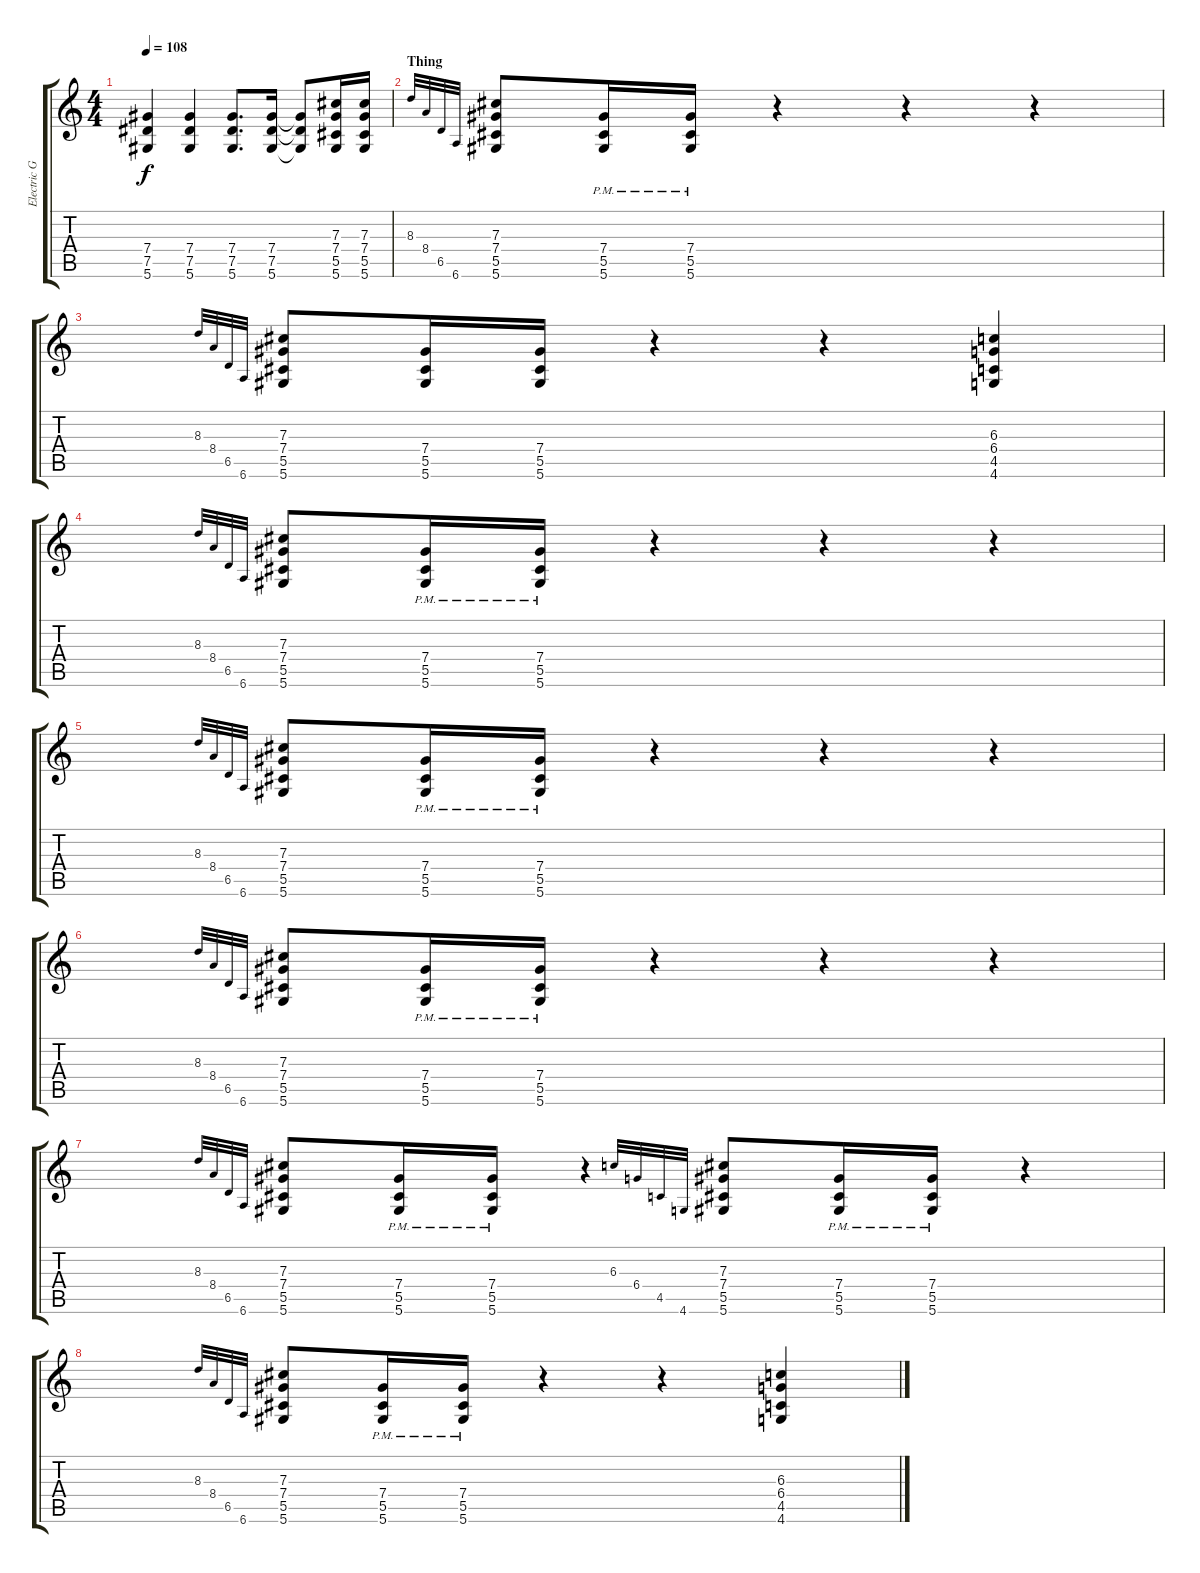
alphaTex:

\track ("Electric Guitar 2" "Electric G") {instrument distortionguitar}
\staff {score tabs}
\tuning (Eb4 Bb3 Gb3 Db3 Ab2 Eb2) {hide}
\ts (4 4)
\tempo 108
\clef g2
\ks c
(7.4 7.5 5.6).4{dy f} (7.4 7.5 5.6).4 (7.4 7.5 5.6).8{d} (7.4 7.5 5.6).16 (7.4{t} 7.5{t} 5.6{t}).8 (7.3 7.4 5.5 5.6).16 (7.3 7.4 5.5 5.6).16 |
\section ("" "Thing")
8.3.32{gr onbeat} 8.4.32{gr onbeat} 6.5.32{gr onbeat} 6.6.32{gr onbeat} (7.3 7.4 5.5 5.6).8 (7.4{pm} 5.5{pm} 5.6{pm}).16 (7.4{pm} 5.5{pm} 5.6{pm}).16 r.4 r.4 r.4 |
8.3.32{gr onbeat} 8.4.32{gr onbeat} 6.5.32{gr onbeat} 6.6.32{gr onbeat} (7.3 7.4 5.5 5.6).8 (7.4 5.5 5.6).16 (7.4 5.5 5.6).16 r.4 r.4 (6.3 6.4 4.5 4.6).4 |
8.3.32{gr onbeat} 8.4.32{gr onbeat} 6.5.32{gr onbeat} 6.6.32{gr onbeat} (7.3 7.4 5.5 5.6).8 (7.4{pm} 5.5{pm} 5.6{pm}).16 (7.4{pm} 5.5{pm} 5.6{pm}).16 r.4 r.4 r.4 |
8.3.32{gr onbeat} 8.4.32{gr onbeat} 6.5.32{gr onbeat} 6.6.32{gr onbeat} (7.3 7.4 5.5 5.6).8 (7.4{pm} 5.5{pm} 5.6{pm}).16 (7.4{pm} 5.5{pm} 5.6{pm}).16 r.4 r.4 r.4 |
8.3.32{gr onbeat} 8.4.32{gr onbeat} 6.5.32{gr onbeat} 6.6.32{gr onbeat} (7.3 7.4 5.5 5.6).8 (7.4{pm} 5.5{pm} 5.6{pm}).16 (7.4{pm} 5.5{pm} 5.6{pm}).16 r.4 r.4 r.4 |
8.3.32{gr onbeat} 8.4.32{gr onbeat} 6.5.32{gr onbeat} 6.6.32{gr onbeat} (7.3 7.4 5.5 5.6).8 (7.4{pm} 5.5{pm} 5.6{pm}).16 (7.4{pm} 5.5{pm} 5.6{pm}).16 r.4 6.3.32{gr onbeat} 6.4.32{gr onbeat} 4.5.32{gr onbeat} 4.6.32{gr onbeat} (7.3 7.4 5.5 5.6).8 (7.4{pm} 5.5{pm} 5.6{pm}).16 (7.4{pm} 5.5{pm} 5.6{pm}).16 r.4 |
8.3.32{gr onbeat} 8.4.32{gr onbeat} 6.5.32{gr onbeat} 6.6.32{gr onbeat} (7.3 7.4 5.5 5.6).8 (7.4{pm} 5.5{pm} 5.6{pm}).16 (7.4{pm} 5.5{pm} 5.6{pm}).16 r.4 r.4 (6.3 6.4 4.5 4.6).4
